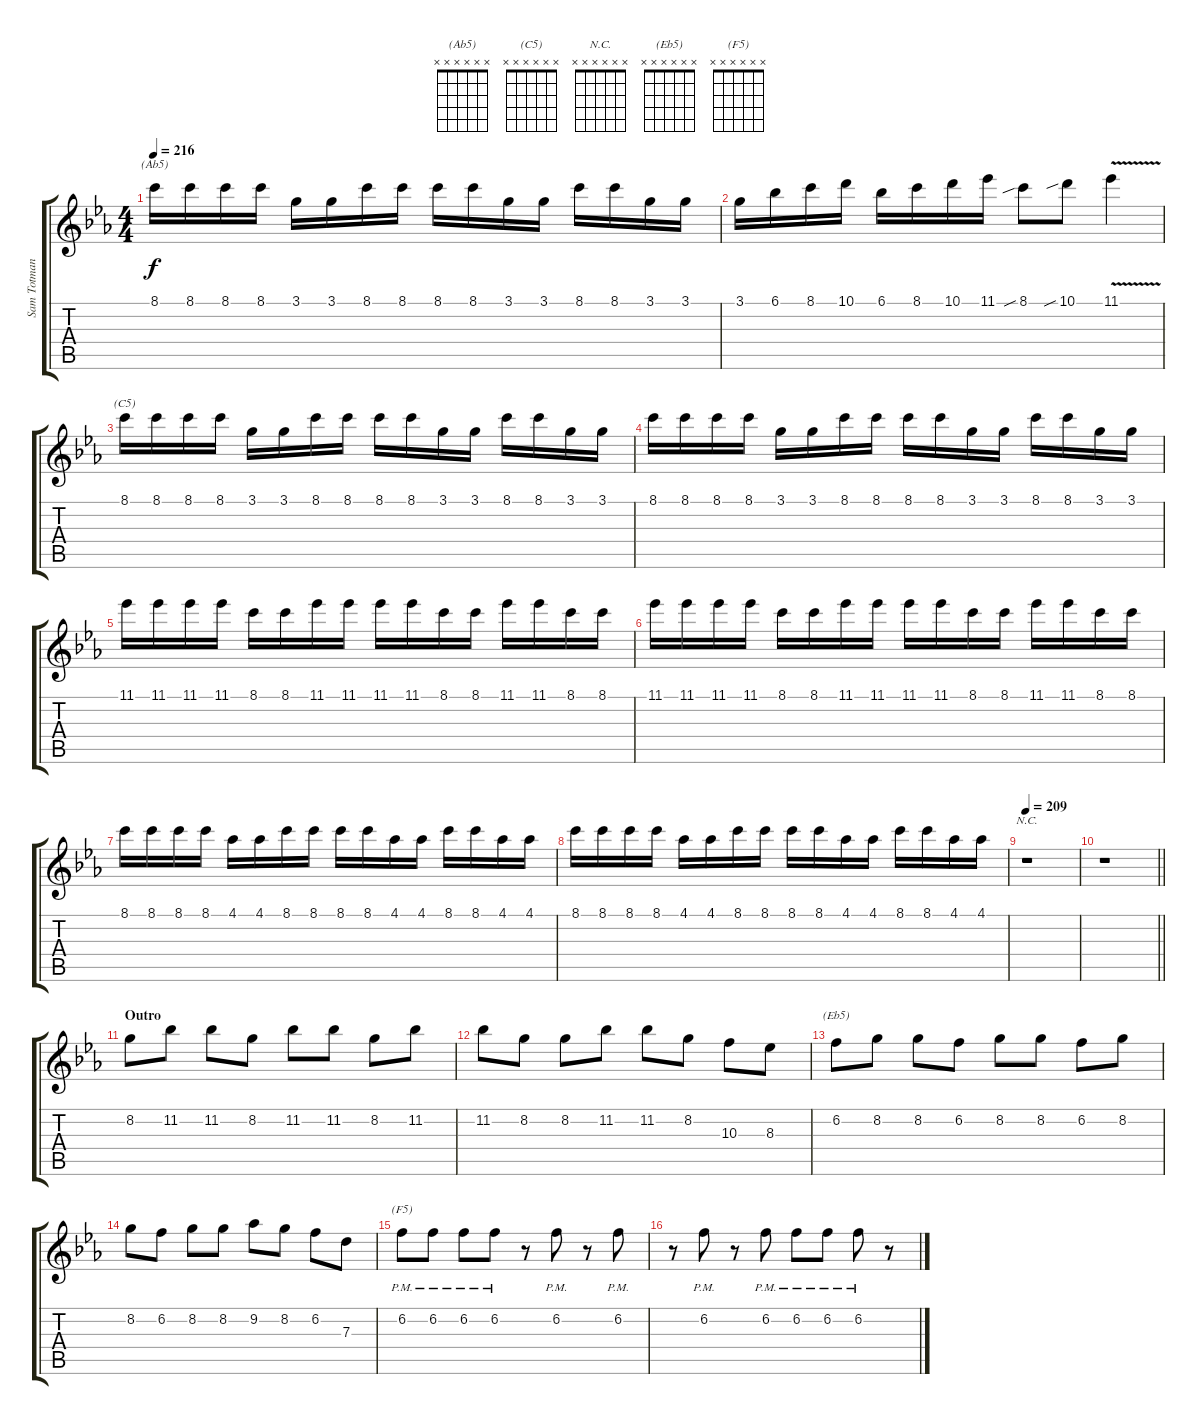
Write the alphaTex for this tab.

\track ("Sam Totman (Lead 2 and Rhythm)" "Sam Totman") {instrument distortionguitar}
\staff {score tabs}
\tuning (E4 B3 G3 D3 A2 E2) {hide}
\chord ("(Ab5)" x x x x x x)
\chord ("(C5)" x x x x x x)
\chord ("N.C." x x x x x x)
\chord ("(Eb5)" x x x x x x)
\chord ("(F5)" x x x x x x)
\ts (4 4)
\tempo 216
\clef g2
\ks eb
8.1.16{ch "(Ab5)" dy f} 8.1.16 8.1.16 8.1.16 3.1.16 3.1.16 8.1.16 8.1.16 8.1.16 8.1.16 3.1.16 3.1.16 8.1.16 8.1.16 3.1.16 3.1.16 |
3.1.16 6.1.16 8.1.16 10.1.16 6.1.16 8.1.16 10.1.16 11.1.16 8.1{sib}.8 10.1{sib}.8 11.1{v}.4 |
8.1.16{ch "(C5)"} 8.1.16 8.1.16 8.1.16 3.1.16 3.1.16 8.1.16 8.1.16 8.1.16 8.1.16 3.1.16 3.1.16 8.1.16 8.1.16 3.1.16 3.1.16 |
8.1.16 8.1.16 8.1.16 8.1.16 3.1.16 3.1.16 8.1.16 8.1.16 8.1.16 8.1.16 3.1.16 3.1.16 8.1.16 8.1.16 3.1.16 3.1.16 |
11.1.16 11.1.16 11.1.16 11.1.16 8.1.16 8.1.16 11.1.16 11.1.16 11.1.16 11.1.16 8.1.16 8.1.16 11.1.16 11.1.16 8.1.16 8.1.16 |
11.1.16 11.1.16 11.1.16 11.1.16 8.1.16 8.1.16 11.1.16 11.1.16 11.1.16 11.1.16 8.1.16 8.1.16 11.1.16 11.1.16 8.1.16 8.1.16 |
8.1.16 8.1.16 8.1.16 8.1.16 4.1.16 4.1.16 8.1.16 8.1.16 8.1.16 8.1.16 4.1.16 4.1.16 8.1.16 8.1.16 4.1.16 4.1.16 |
8.1.16 8.1.16 8.1.16 8.1.16 4.1.16 4.1.16 8.1.16 8.1.16 8.1.16 8.1.16 4.1.16 4.1.16 8.1.16 8.1.16 4.1.16 4.1.16 |
\tempo 209
r.1{ch "N.C."} |
\barLineRight lightlight
r.1 |
\section ("" "Outro")
8.2.8 11.2.8 11.2.8 8.2.8 11.2.8 11.2.8 8.2.8 11.2.8 |
11.2.8 8.2.8 8.2.8 11.2.8 11.2.8 8.2.8 10.3.8 8.3.8 |
6.2.8{ch "(Eb5)"} 8.2.8 8.2.8 6.2.8 8.2.8 8.2.8 6.2.8 8.2.8 |
8.2.8 6.2.8 8.2.8 8.2.8 9.2.8 8.2.8 6.2.8 7.3.8 |
6.2{pm}.8{ch "(F5)"} 6.2{pm}.8 6.2{pm}.8 6.2{pm}.8 r.8 6.2{pm}.8 r.8 6.2{pm}.8 |
r.8 6.2{pm}.8 r.8 6.2{pm}.8 6.2{pm}.8 6.2{pm}.8 6.2{pm}.8 r.8
